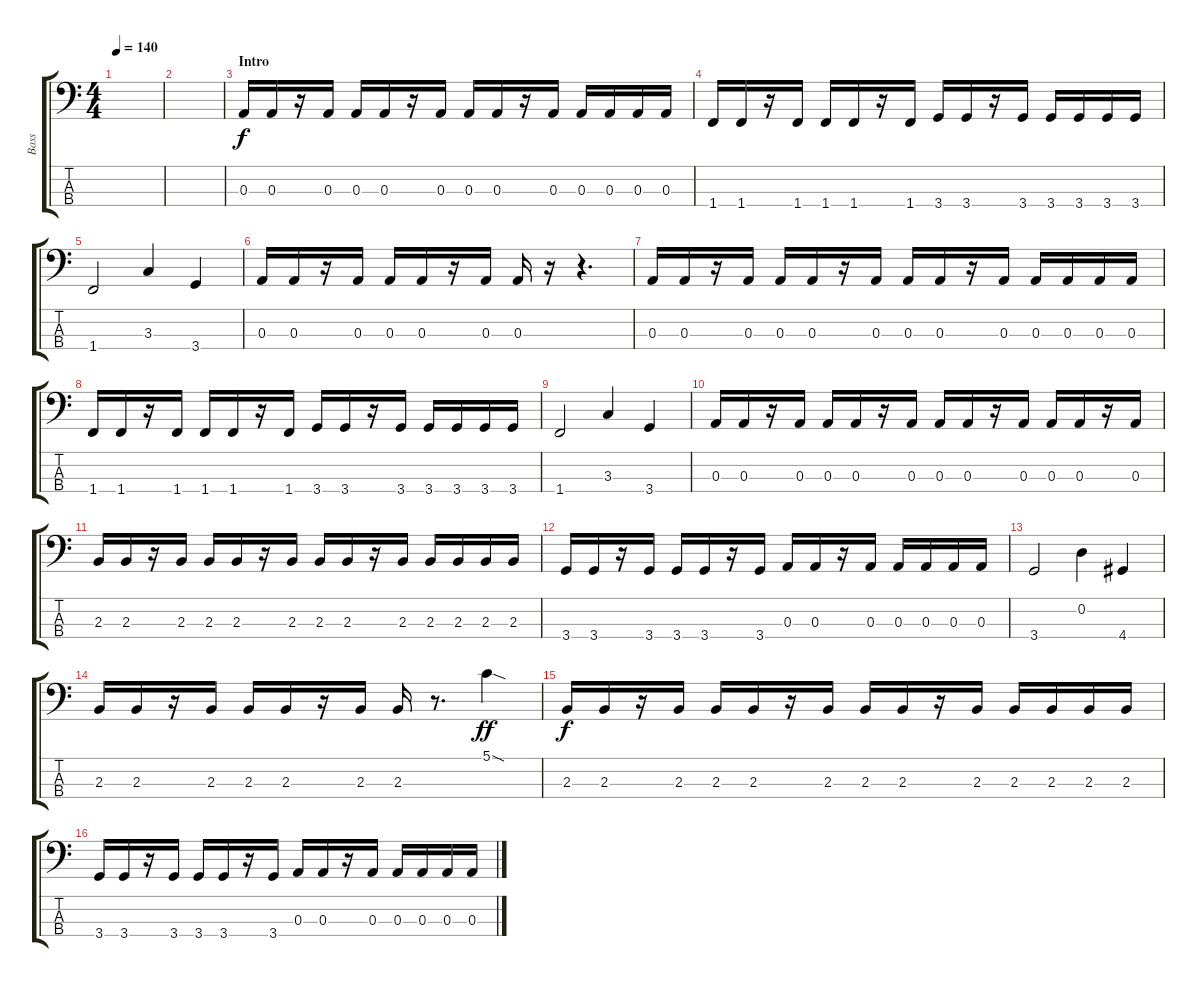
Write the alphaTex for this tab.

\track ("Bass" "Bass") {instrument electricbasspick}
\staff {score tabs}
\tuning (G2 D2 A1 E1) {hide}
\ts (4 4)
\tempo 140
\clef f4
\ks c
|
|
\section ("" "Intro")
0.3.16 0.3.16 r.16 0.3.16 0.3.16 0.3.16 r.16 0.3.16 0.3.16 0.3.16 r.16 0.3.16 0.3.16 0.3.16 0.3.16 0.3.16 |
1.4.16 1.4.16 r.16 1.4.16 1.4.16 1.4.16 r.16 1.4.16 3.4.16 3.4.16 r.16 3.4.16 3.4.16 3.4.16 3.4.16 3.4.16 |
1.4.2 3.3.4 3.4.4 |
0.3.16 0.3.16 r.16 0.3.16 0.3.16 0.3.16 r.16 0.3.16 0.3.16 r.16 r.4{d} |
0.3.16 0.3.16 r.16 0.3.16 0.3.16 0.3.16 r.16 0.3.16 0.3.16 0.3.16 r.16 0.3.16 0.3.16 0.3.16 0.3.16 0.3.16 |
1.4.16 1.4.16 r.16 1.4.16 1.4.16 1.4.16 r.16 1.4.16 3.4.16 3.4.16 r.16 3.4.16 3.4.16 3.4.16 3.4.16 3.4.16 |
1.4.2 3.3.4 3.4.4 |
0.3.16 0.3.16 r.16 0.3.16 0.3.16 0.3.16 r.16 0.3.16 0.3.16 0.3.16 r.16 0.3.16 0.3.16 0.3.16 r.16 0.3.16 |
2.3.16 2.3.16 r.16 2.3.16 2.3.16 2.3.16 r.16 2.3.16 2.3.16 2.3.16 r.16 2.3.16 2.3.16 2.3.16 2.3.16 2.3.16 |
3.4.16 3.4.16 r.16 3.4.16 3.4.16 3.4.16 r.16 3.4.16 0.3.16 0.3.16 r.16 0.3.16 0.3.16 0.3.16 0.3.16 0.3.16 |
3.4.2 0.2.4 4.4.4 |
2.3.16 2.3.16 r.16 2.3.16 2.3.16 2.3.16 r.16 2.3.16 2.3.16 r.8{d} 5.1{sod}.4{dy ff} |
2.3.16{dy f} 2.3.16 r.16 2.3.16 2.3.16 2.3.16 r.16 2.3.16 2.3.16 2.3.16 r.16 2.3.16 2.3.16 2.3.16 2.3.16 2.3.16 |
3.4.16 3.4.16 r.16 3.4.16 3.4.16 3.4.16 r.16 3.4.16 0.3.16 0.3.16 r.16 0.3.16 0.3.16 0.3.16 0.3.16 0.3.16
